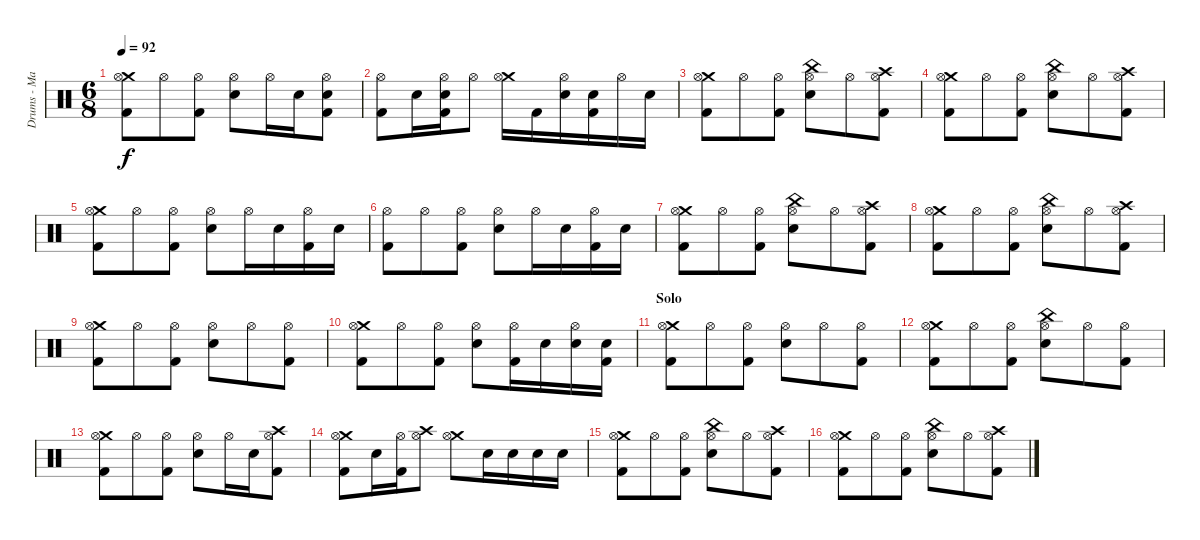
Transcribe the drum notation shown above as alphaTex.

\track ("Drums - Martin Mendez" "Drums - Ma") {instrument percussion}
\staff {score}
\articulation defaults
\ts (6 8)
\tempo 92
\clef neutral
\ks c
("Crash medium (hit)" "Hi-Hat (open)" "Kick (hit) 2").8{dy f} "Hi-Hat (open)".8 ("Hi-Hat (open)" "Kick (hit) 2").8 ("Hi-Hat (open)" "Snare (hit) 2").8 "Hi-Hat (open)".16 "Snare (hit) 2".16 ("Hi-Hat (open)" "Snare (hit) 2" "Kick (hit) 2").8 |
("Hi-Hat (open)" "Kick (hit) 2").8 "Snare (hit) 2".16 ("Hi-Hat (open)" "Snare (hit) 2" "Kick (hit) 2").16 "Hi-Hat (open)".8 ("Crash medium (hit)" "Hi-Hat (open)").16 "Kick (hit) 2".16 ("Hi-Hat (open)" "Snare (hit) 2").16 ("Snare (hit) 2" "Kick (hit) 2").16 "Hi-Hat (open)".16 "Snare (hit) 2".16 |
("Crash medium (hit)" "Hi-Hat (open)" "Kick (hit) 2").8 "Hi-Hat (open)".8 ("Hi-Hat (open)" "Kick (hit) 2").8 ("China (hit)" "Hi-Hat (open)" "Snare (hit) 2").8 "Hi-Hat (open)".8 ("Crash high (hit)" "Hi-Hat (open)" "Kick (hit) 2").8 |
("Crash medium (hit)" "Hi-Hat (open)" "Kick (hit) 2").8 "Hi-Hat (open)".8 ("Hi-Hat (open)" "Kick (hit) 2").8 ("China (hit)" "Hi-Hat (open)" "Snare (hit) 2").8 "Hi-Hat (open)".8 ("Crash high (hit)" "Hi-Hat (open)" "Kick (hit) 2").8 |
("Crash medium (hit)" "Hi-Hat (open)" "Kick (hit) 2").8 "Hi-Hat (open)".8 ("Hi-Hat (open)" "Kick (hit) 2").8 ("Hi-Hat (open)" "Snare (hit) 2").8 "Hi-Hat (open)".16 "Snare (hit) 2".16 ("Hi-Hat (open)" "Kick (hit) 2").16 "Snare (hit) 2".16 |
("Hi-Hat (open)" "Kick (hit) 2").8 "Hi-Hat (open)".8 ("Hi-Hat (open)" "Kick (hit) 2").8 ("Hi-Hat (open)" "Snare (hit) 2").8 "Hi-Hat (open)".16 "Snare (hit) 2".16 ("Hi-Hat (open)" "Kick (hit) 2").16 "Snare (hit) 2".16 |
("Crash medium (hit)" "Hi-Hat (open)" "Kick (hit) 2").8 "Hi-Hat (open)".8 ("Hi-Hat (open)" "Kick (hit) 2").8 ("China (hit)" "Hi-Hat (open)" "Snare (hit) 2").8 "Hi-Hat (open)".8 ("Crash high (hit)" "Hi-Hat (open)" "Kick (hit) 2").8 |
("Crash medium (hit)" "Hi-Hat (open)" "Kick (hit) 2").8 "Hi-Hat (open)".8 ("Hi-Hat (open)" "Kick (hit) 2").8 ("China (hit)" "Hi-Hat (open)" "Snare (hit) 2").8 "Hi-Hat (open)".8 ("Crash high (hit)" "Hi-Hat (open)" "Kick (hit) 2").8 |
("Crash medium (hit)" "Hi-Hat (open)" "Kick (hit) 2").8 "Hi-Hat (open)".8 ("Hi-Hat (open)" "Kick (hit) 2").8 ("Hi-Hat (open)" "Snare (hit) 2").8 "Hi-Hat (open)".8 ("Hi-Hat (open)" "Kick (hit) 2").8 |
("Crash medium (hit)" "Hi-Hat (open)" "Kick (hit) 2").8 "Hi-Hat (open)".8 ("Hi-Hat (open)" "Kick (hit) 2").8 ("Hi-Hat (open)" "Snare (hit) 2").8 ("Hi-Hat (open)" "Kick (hit) 2").16 "Snare (hit) 2".16 ("Hi-Hat (open)" "Snare (hit) 2").16 ("Snare (hit) 2" "Kick (hit) 2").16 |
\section ("" "Solo")
("Crash medium (hit)" "Hi-Hat (open)" "Kick (hit) 2").8 "Hi-Hat (open)".8 ("Hi-Hat (open)" "Kick (hit) 2").8 ("Hi-Hat (open)" "Snare (hit) 2").8 "Hi-Hat (open)".8 ("Hi-Hat (open)" "Kick (hit) 2").8 |
("Crash medium (hit)" "Hi-Hat (open)" "Kick (hit) 2").8 "Hi-Hat (open)".8 ("Hi-Hat (open)" "Kick (hit) 2").8 ("China (hit)" "Hi-Hat (open)" "Snare (hit) 2").8 "Hi-Hat (open)".8 ("Hi-Hat (open)" "Kick (hit) 2").8 |
("Crash medium (hit)" "Hi-Hat (open)" "Kick (hit) 2").8 "Hi-Hat (open)".8 ("Hi-Hat (open)" "Kick (hit) 2").8 ("Hi-Hat (open)" "Snare (hit) 2").8 "Hi-Hat (open)".16 "Snare (hit) 2".16 ("Crash high (hit)" "Hi-Hat (open)" "Kick (hit) 2").8 |
("Crash medium (hit)" "Hi-Hat (open)" "Kick (hit) 2").8 "Snare (hit) 2".16 ("Hi-Hat (open)" "Kick (hit) 2").16 ("Crash high (hit)" "Hi-Hat (open)").8 ("Crash medium (hit)" "Hi-Hat (open)").8 "Snare (hit) 2".16 "Snare (hit) 2".16 "Snare (hit) 2".16 "Snare (hit) 2".16 |
("Crash medium (hit)" "Hi-Hat (open)" "Kick (hit) 2").8 "Hi-Hat (open)".8 ("Hi-Hat (open)" "Kick (hit) 2").8 ("China (hit)" "Hi-Hat (open)" "Snare (hit) 2").8 "Hi-Hat (open)".8 ("Crash high (hit)" "Hi-Hat (open)" "Kick (hit) 2").8 |
("Crash medium (hit)" "Hi-Hat (open)" "Kick (hit) 2").8 "Hi-Hat (open)".8 ("Hi-Hat (open)" "Kick (hit) 2").8 ("China (hit)" "Hi-Hat (open)" "Snare (hit) 2").8 "Hi-Hat (open)".8 ("Crash high (hit)" "Hi-Hat (open)" "Kick (hit) 2").8
